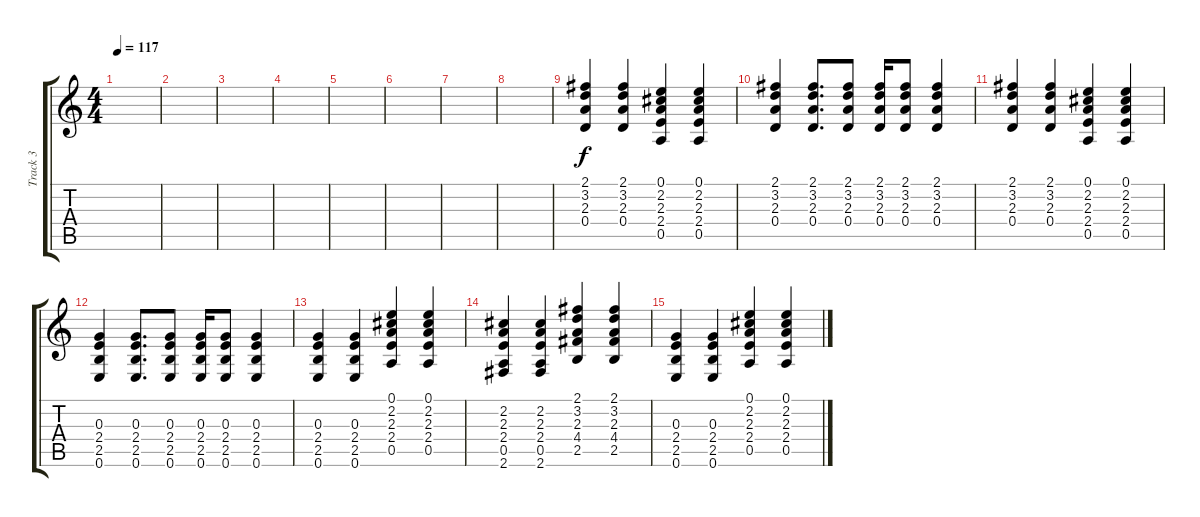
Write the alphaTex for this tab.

\track ("Track 3" "Track 3") {instrument acousticguitarsteel}
\staff {score tabs}
\tuning (E4 B3 G3 D3 A2 E2) {hide}
\ts (4 4)
\tempo 117
\clef g2
\ks c
|
|
|
|
|
|
|
|
(2.1 3.2 2.3 0.4).4 (2.1 3.2 2.3 0.4).4 (0.1 2.2 2.3 2.4 0.5).4 (0.1 2.2 2.3 2.4 0.5).4 |
(2.1 3.2 2.3 0.4).4 (2.1 3.2 2.3 0.4).8{d} (2.1 3.2 2.3 0.4).8 (2.1 3.2 2.3 0.4).16 (2.1 3.2 2.3 0.4).8 (2.1 3.2 2.3 0.4).4 |
(2.1 3.2 2.3 0.4).4 (2.1 3.2 2.3 0.4).4 (0.1 2.2 2.3 2.4 0.5).4 (0.1 2.2 2.3 2.4 0.5).4 |
(0.3 2.4 2.5 0.6).4 (0.3 2.4 2.5 0.6).8{d} (0.3 2.4 2.5 0.6).8 (0.3 2.4 2.5 0.6).16 (0.3 2.4 2.5 0.6).8 (0.3 2.4 2.5 0.6).4 |
(0.3 2.4 2.5 0.6).4 (0.3 2.4 2.5 0.6).4 (0.1 2.2 2.3 2.4 0.5).4 (0.1 2.2 2.3 2.4 0.5).4 |
(2.2 2.3 2.4 0.5 2.6).4 (2.2 2.3 2.4 0.5 2.6).4 (2.1 3.2 2.3 4.4 2.5).4 (2.1 3.2 2.3 4.4 2.5).4 |
(0.3 2.4 2.5 0.6).4 (0.3 2.4 2.5 0.6).4 (0.1 2.2 2.3 2.4 0.5).4 (0.1 2.2 2.3 2.4 0.5).4
